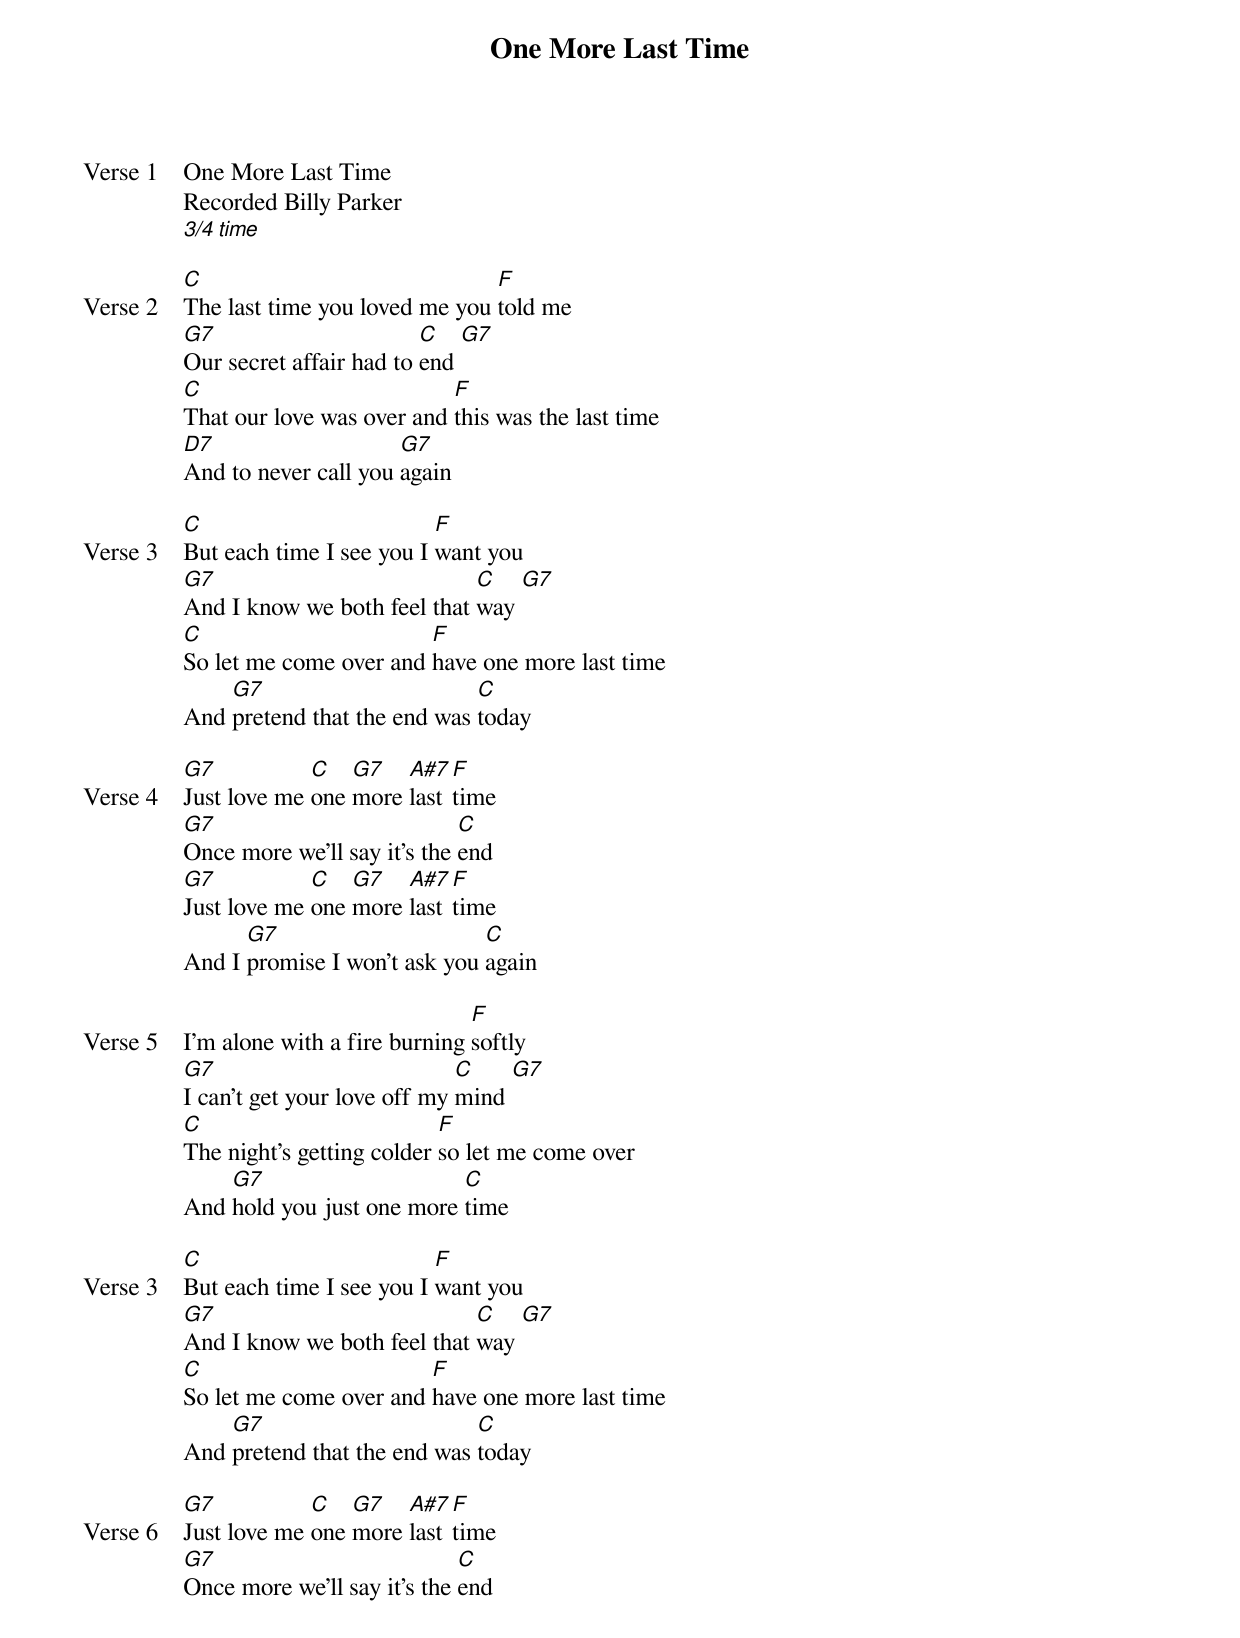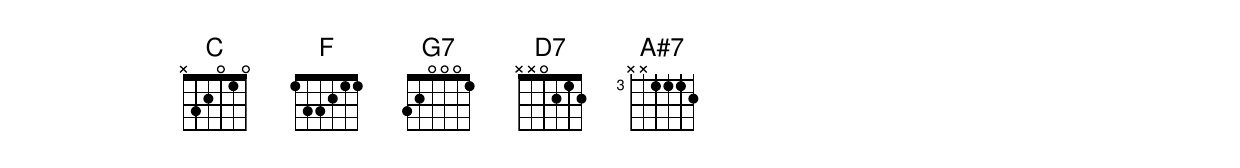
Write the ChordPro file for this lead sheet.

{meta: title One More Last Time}
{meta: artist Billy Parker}
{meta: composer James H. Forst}

{start_of_verse: Verse 1}
One More Last Time
Recorded Billy Parker
[3/4 time]
{end_of_verse}

{start_of_verse: Verse 2}
[C]The last time you loved me you [F]told me
[G7]Our secret affair had to [C]end [G7]
[C]That our love was over and [F]this was the last time
[D7]And to never call you [G7]again
{end_of_verse}

{start_of_verse: Verse 3}
[C]But each time I see you I [F]want you
[G7]And I know we both feel that [C]way [G7]
[C]So let me come over and [F]have one more last time
And [G7]pretend that the end was [C]today
{end_of_verse}

{start_of_verse: Verse 4}
[G7]Just love me [C]one [G7]more [A#7]last [F]time
[G7]Once more we’ll say it’s the [C]end
[G7]Just love me [C]one [G7]more [A#7]last [F]time
And I [G7]promise I won’t ask you [C]again
{end_of_verse}

{start_of_verse: Verse 5}
I’m alone with a fire burning [F]softly
[G7]I can’t get your love off my [C]mind [G7]
[C]The night’s getting colder [F]so let me come over
And [G7]hold you just one more [C]time
{end_of_verse}

{start_of_verse: Verse 3}
[C]But each time I see you I [F]want you
[G7]And I know we both feel that [C]way [G7]
[C]So let me come over and [F]have one more last time
And [G7]pretend that the end was [C]today
{end_of_verse}

{start_of_verse: Verse 6}
[G7]Just love me [C]one [G7]more [A#7]last [F]time
[G7]Once more we’ll say it’s the [C]end
{end_of_verse}
